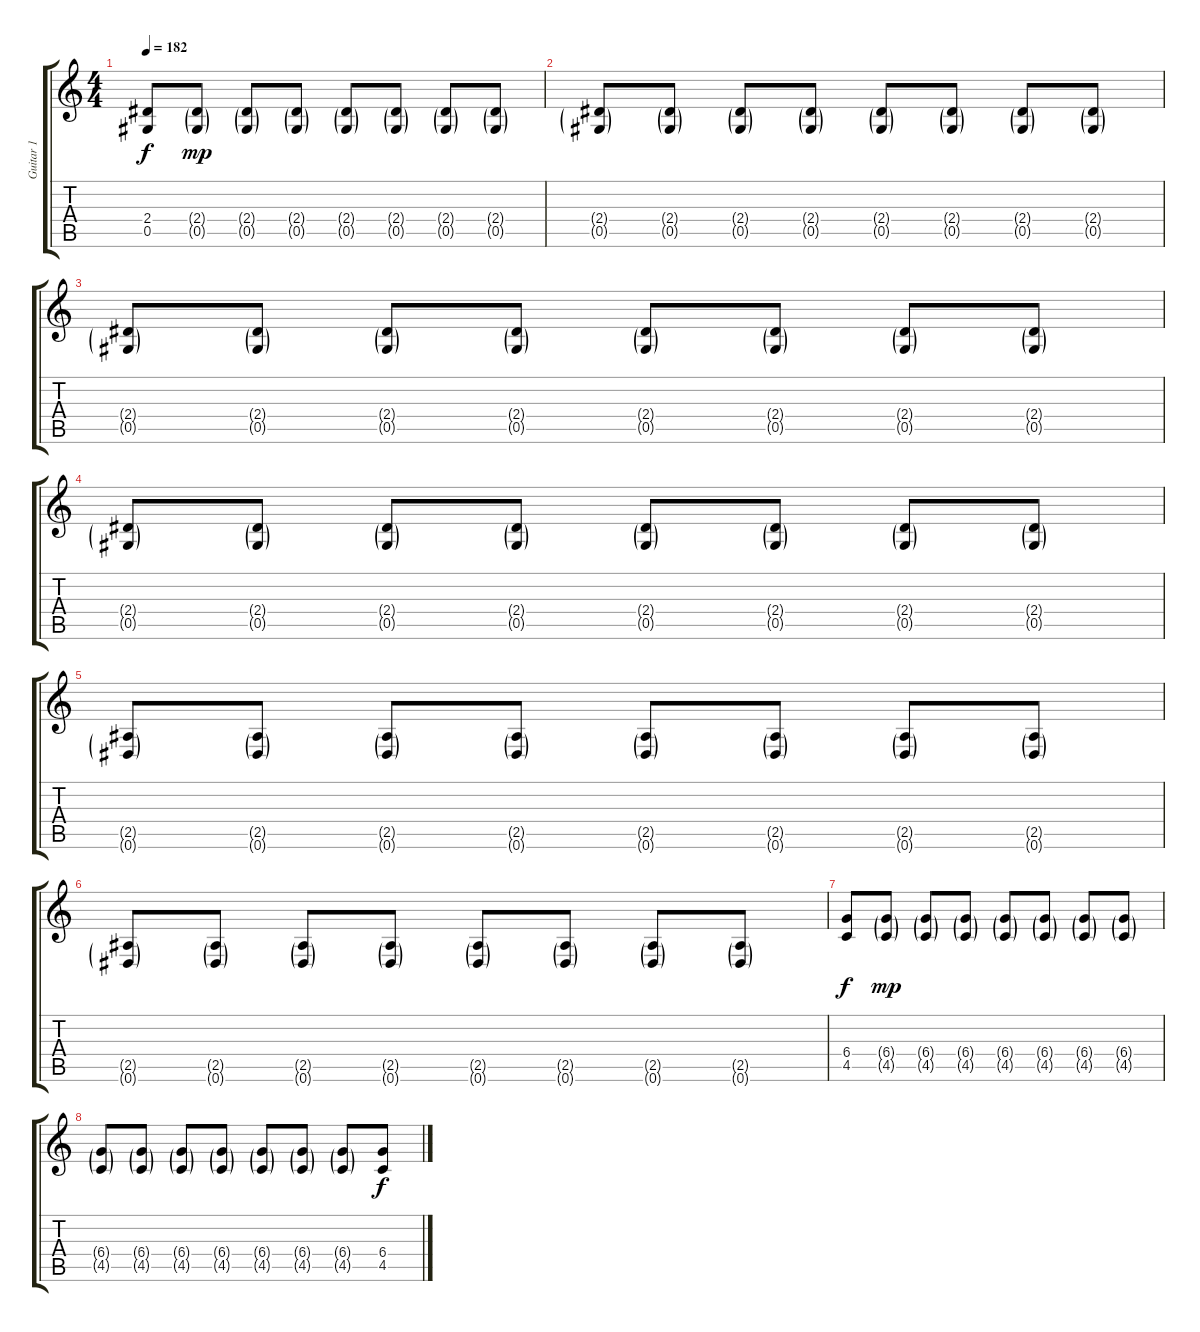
\track ("Guitar 1" "Guitar 1") {instrument overdrivenguitar}
\staff {score tabs}
\tuning (Eb4 Bb3 Gb3 Db3 Ab2 Eb2) {hide}
\ts (4 4)
\tempo 182
\clef g2
\ks c
(2.4 0.5).8{dy f} (2.4{g} 0.5{g}).8{dy mp} (2.4{g} 0.5{g}).8 (2.4{g} 0.5{g}).8 (2.4{g} 0.5{g}).8 (2.4{g} 0.5{g}).8 (2.4{g} 0.5{g}).8 (2.4{g} 0.5{g}).8 |
(2.4{g} 0.5{g}).8 (2.4{g} 0.5{g}).8 (2.4{g} 0.5{g}).8 (2.4{g} 0.5{g}).8 (2.4{g} 0.5{g}).8 (2.4{g} 0.5{g}).8 (2.4{g} 0.5{g}).8 (2.4{g} 0.5{g}).8 |
(2.4{g} 0.5{g}).8 (2.4{g} 0.5{g}).8 (2.4{g} 0.5{g}).8 (2.4{g} 0.5{g}).8 (2.4{g} 0.5{g}).8 (2.4{g} 0.5{g}).8 (2.4{g} 0.5{g}).8 (2.4{g} 0.5{g}).8 |
(2.4{g} 0.5{g}).8 (2.4{g} 0.5{g}).8 (2.4{g} 0.5{g}).8 (2.4{g} 0.5{g}).8 (2.4{g} 0.5{g}).8 (2.4{g} 0.5{g}).8 (2.4{g} 0.5{g}).8 (2.4{g} 0.5{g}).8 |
(2.5{g} 0.6{g}).8 (2.5{g} 0.6{g}).8 (2.5{g} 0.6{g}).8 (2.5{g} 0.6{g}).8 (2.5{g} 0.6{g}).8 (2.5{g} 0.6{g}).8 (2.5{g} 0.6{g}).8 (2.5{g} 0.6{g}).8 |
(2.5{g} 0.6{g}).8 (2.5{g} 0.6{g}).8 (2.5{g} 0.6{g}).8 (2.5{g} 0.6{g}).8 (2.5{g} 0.6{g}).8 (2.5{g} 0.6{g}).8 (2.5{g} 0.6{g}).8 (2.5{g} 0.6{g}).8 |
(6.4 4.5).8{dy f} (6.4{g} 4.5{g}).8{dy mp} (6.4{g} 4.5{g}).8 (6.4{g} 4.5{g}).8 (6.4{g} 4.5{g}).8 (6.4{g} 4.5{g}).8 (6.4{g} 4.5{g}).8 (6.4{g} 4.5{g}).8 |
(6.4{g} 4.5{g}).8 (6.4{g} 4.5{g}).8 (6.4{g} 4.5{g}).8 (6.4{g} 4.5{g}).8 (6.4{g} 4.5{g}).8 (6.4{g} 4.5{g}).8 (6.4{g} 4.5{g}).8 (6.4{ss} 4.5{ss}).8{dy f}
